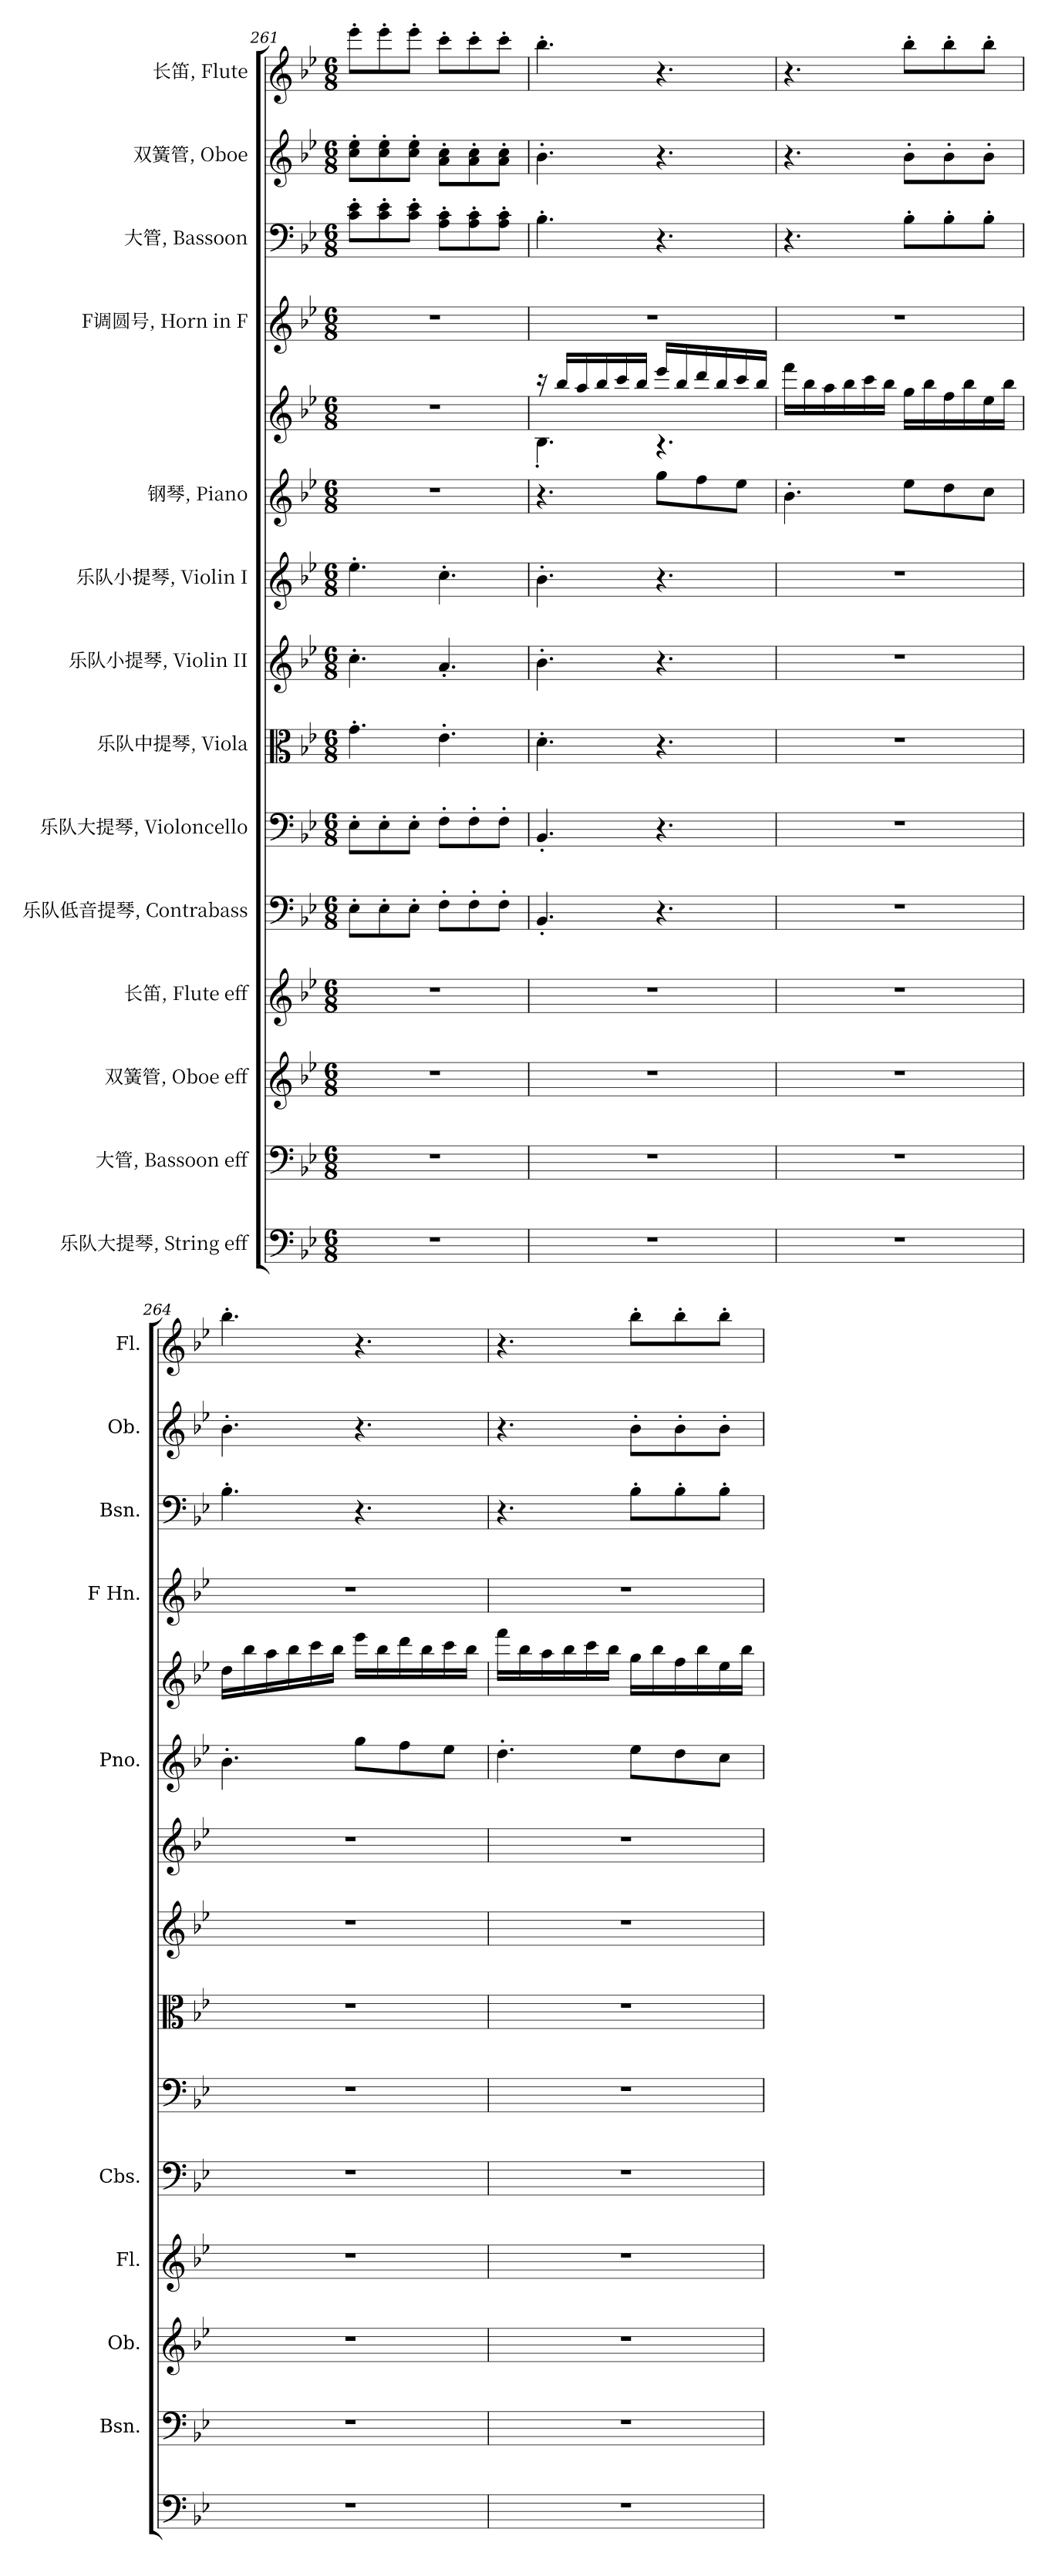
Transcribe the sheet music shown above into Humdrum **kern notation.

**kern	**kern	**kern	**kern	**kern	**kern	**kern	**kern	**kern	**kern	**kern	**kern	**kern	**kern	**kern
*part14	*part13	*part12	*part11	*part10	*part9	*part8	*part7	*part6	*part5	*part5	*part4	*part3	*part2	*part1
*staff15	*staff14	*staff13	*staff12	*staff11	*staff10	*staff9	*staff8	*staff7	*staff6	*staff5	*staff4	*staff3	*staff2	*staff1
*I"乐队大提琴, String eff	*I"大管, Bassoon eff	*I"双簧管, Oboe eff	*I"长笛, Flute eff	*I"乐队低音提琴, Contrabass	*I"乐队大提琴, Violoncello	*I"乐队中提琴, Viola	*I"乐队小提琴, Violin II	*I"乐队小提琴, Violin I	*I"钢琴, Piano	*	*I"F调圆号, Horn in F	*I"大管, Bassoon	*I"双簧管, Oboe	*I"长笛, Flute
*	*I'Bsn.	*I'Ob.	*I'Fl.	*I'Cbs.	*	*	*	*	*I'Pno.	*	*I'F Hn.	*I'Bsn.	*I'Ob.	*I'Fl.
*clefF4	*clefF4	*clefG2	*clefG2	*clefF4	*clefF4	*clefC3	*clefG2	*clefG2	*clefG2	*clefG2	*clefG2	*clefF4	*clefG2	*clefG2
*	*	*	*	*ITrd7c12	*	*	*	*	*	*	*ITrd4c7	*	*	*
*k[b-e-]	*k[b-e-]	*k[b-e-]	*k[b-e-]	*k[b-e-]	*k[b-e-]	*k[b-e-]	*k[b-e-]	*k[b-e-]	*k[b-e-]	*k[b-e-]	*k[b-e-a-]	*k[b-e-]	*k[b-e-]	*k[b-e-]
*M6/8	*M6/8	*M6/8	*M6/8	*M6/8	*M6/8	*M6/8	*M6/8	*M6/8	*M6/8	*M6/8	*M6/8	*M6/8	*M6/8	*M6/8
=261	=261	=261	=261	=261	=261	=261	=261	=261	=261	=261	=261	=261	=261	=261
2.r	2.r	2.r	2.r	8EE-'\L	8E-'\L	4.g'\	4.cc'\	4.ee-'\	2.r	2.r	2.r	8c\' 8e-\'L	8cc\' 8ee-\'L	8eee-'\L
.	.	.	.	8EE-'\	8E-'\	.	.	.	.	.	.	8c\' 8e-\'	8cc\' 8ee-\'	8eee-'\
.	.	.	.	8EE-'\J	8E-'\J	.	.	.	.	.	.	8c\' 8e-\'J	8cc\' 8ee-\'J	8eee-'\J
.	.	.	.	8FF'\L	8F'\L	4.e-'\	4.a'/	4.cc'\	.	.	.	8A\' 8c\'L	8a\' 8cc\'L	8ccc'\L
.	.	.	.	8FF'\	8F'\	.	.	.	.	.	.	8A\' 8c\'	8a\' 8cc\'	8ccc'\
.	.	.	.	8FF'\J	8F'\J	.	.	.	.	.	.	8A\' 8c\'J	8a\' 8cc\'J	8ccc'\J
!!LO:PB:g=z
=262	=262	=262	=262	=262	=262	=262	=262	=262	=262	=262	=262	=262	=262	=262
*	*	*	*	*	*	*	*	*	*	*^	*	*	*	*
2.r	2.r	2.r	2.r	4.BBB-'/	4.BB-'/	4.d'\	4.b-'\	4.b-'\	4.r	16r	4.B-'\	2.r	4.B-'\	4.b-'\	4.bb-'\
.	.	.	.	.	.	.	.	.	.	16bb-/LL	.	.	.	.	.
.	.	.	.	.	.	.	.	.	.	16aa/	.	.	.	.	.
.	.	.	.	.	.	.	.	.	.	16bb-/	.	.	.	.	.
.	.	.	.	.	.	.	.	.	.	16ccc/	.	.	.	.	.
.	.	.	.	.	.	.	.	.	.	16bb-/JJ	.	.	.	.	.
.	.	.	.	4.r	4.r	4.r	4.r	4.r	8gg\L	16eee-/LL	4.r	.	4.r	4.r	4.r
.	.	.	.	.	.	.	.	.	.	16bb-/	.	.	.	.	.
.	.	.	.	.	.	.	.	.	8ff\	16ddd/	.	.	.	.	.
.	.	.	.	.	.	.	.	.	.	16bb-/	.	.	.	.	.
.	.	.	.	.	.	.	.	.	8ee-\J	16ccc/	.	.	.	.	.
.	.	.	.	.	.	.	.	.	.	16bb-/JJ	.	.	.	.	.
*	*	*	*	*	*	*	*	*	*	*v	*v	*	*	*	*
=263	=263	=263	=263	=263	=263	=263	=263	=263	=263	=263	=263	=263	=263	=263
2.r	2.r	2.r	2.r	2.r	2.r	2.r	2.r	2.r	4.b-'\	16fff\LL	2.r	4.r	4.r	4.r
.	.	.	.	.	.	.	.	.	.	16bb-\	.	.	.	.
.	.	.	.	.	.	.	.	.	.	16aa\	.	.	.	.
.	.	.	.	.	.	.	.	.	.	16bb-\	.	.	.	.
.	.	.	.	.	.	.	.	.	.	16ccc\	.	.	.	.
.	.	.	.	.	.	.	.	.	.	16bb-\JJ	.	.	.	.
.	.	.	.	.	.	.	.	.	8ee-\L	16gg\LL	.	8B-'\L	8b-'\L	8bb-'\L
.	.	.	.	.	.	.	.	.	.	16bb-\	.	.	.	.
.	.	.	.	.	.	.	.	.	8dd\	16ff\	.	8B-'\	8b-'\	8bb-'\
.	.	.	.	.	.	.	.	.	.	16bb-\	.	.	.	.
.	.	.	.	.	.	.	.	.	8cc\J	16ee-\	.	8B-'\J	8b-'\J	8bb-'\J
.	.	.	.	.	.	.	.	.	.	16bb-\JJ	.	.	.	.
!!LO:PB:g=z
=264	=264	=264	=264	=264	=264	=264	=264	=264	=264	=264	=264	=264	=264	=264
2.r	2.r	2.r	2.r	2.r	2.r	2.r	2.r	2.r	4.b-'\	16dd\LL	2.r	4.B-'\	4.b-'\	4.bb-'\
.	.	.	.	.	.	.	.	.	.	16bb-\	.	.	.	.
.	.	.	.	.	.	.	.	.	.	16aa\	.	.	.	.
.	.	.	.	.	.	.	.	.	.	16bb-\	.	.	.	.
.	.	.	.	.	.	.	.	.	.	16ccc\	.	.	.	.
.	.	.	.	.	.	.	.	.	.	16bb-\JJ	.	.	.	.
.	.	.	.	.	.	.	.	.	8gg\L	16eee-\LL	.	4.r	4.r	4.r
.	.	.	.	.	.	.	.	.	.	16bb-\	.	.	.	.
.	.	.	.	.	.	.	.	.	8ff\	16ddd\	.	.	.	.
.	.	.	.	.	.	.	.	.	.	16bb-\	.	.	.	.
.	.	.	.	.	.	.	.	.	8ee-\J	16ccc\	.	.	.	.
.	.	.	.	.	.	.	.	.	.	16bb-\JJ	.	.	.	.
=265	=265	=265	=265	=265	=265	=265	=265	=265	=265	=265	=265	=265	=265	=265
2.r	2.r	2.r	2.r	2.r	2.r	2.r	2.r	2.r	4.dd'\	16fff\LL	2.r	4.r	4.r	4.r
.	.	.	.	.	.	.	.	.	.	16bb-\	.	.	.	.
.	.	.	.	.	.	.	.	.	.	16aa\	.	.	.	.
.	.	.	.	.	.	.	.	.	.	16bb-\	.	.	.	.
.	.	.	.	.	.	.	.	.	.	16ccc\	.	.	.	.
.	.	.	.	.	.	.	.	.	.	16bb-\JJ	.	.	.	.
.	.	.	.	.	.	.	.	.	8ee-\L	16gg\LL	.	8B-'\L	8b-'\L	8bb-'\L
.	.	.	.	.	.	.	.	.	.	16bb-\	.	.	.	.
.	.	.	.	.	.	.	.	.	8dd\	16ff\	.	8B-'\	8b-'\	8bb-'\
.	.	.	.	.	.	.	.	.	.	16bb-\	.	.	.	.
.	.	.	.	.	.	.	.	.	8cc\J	16ee-\	.	8B-'\J	8b-'\J	8bb-'\J
.	.	.	.	.	.	.	.	.	.	16bb-\JJ	.	.	.	.
=	=	=	=	=	=	=	=	=	=	=	=	=	=	=
*-	*-	*-	*-	*-	*-	*-	*-	*-	*-	*-	*-	*-	*-	*-
